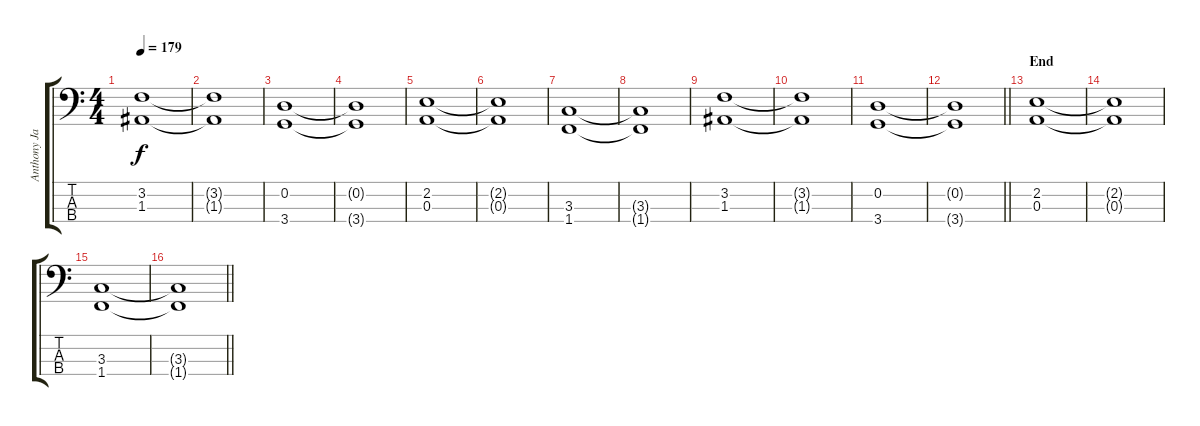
\track ("Anthony Jackson" "Anthony Ja") {instrument electricbassfinger}
\staff {score tabs}
\tuning (G2 D2 A1 E1) {hide}
\ts (4 4)
\tempo 179
\clef f4
\ks c
(3.2 1.3).1{dy f} |
(3.2{t} 1.3{t}).1 |
(0.2 3.4).1 |
(0.2{t} 3.4{t}).1 |
(2.2 0.3).1 |
(2.2{t} 0.3{t}).1 |
(3.3 1.4).1 |
(3.3{t} 1.4{t}).1 |
(3.2 1.3).1 |
(3.2{t} 1.3{t}).1 |
(0.2 3.4).1 |
\barLineRight lightlight
(0.2{t} 3.4{t}).1 |
\section ("" "End")
(2.2 0.3).1 |
(2.2{t} 0.3{t}).1 |
(3.3 1.4).1 |
\barLineRight lightlight
(3.3{t} 1.4{t}).1
